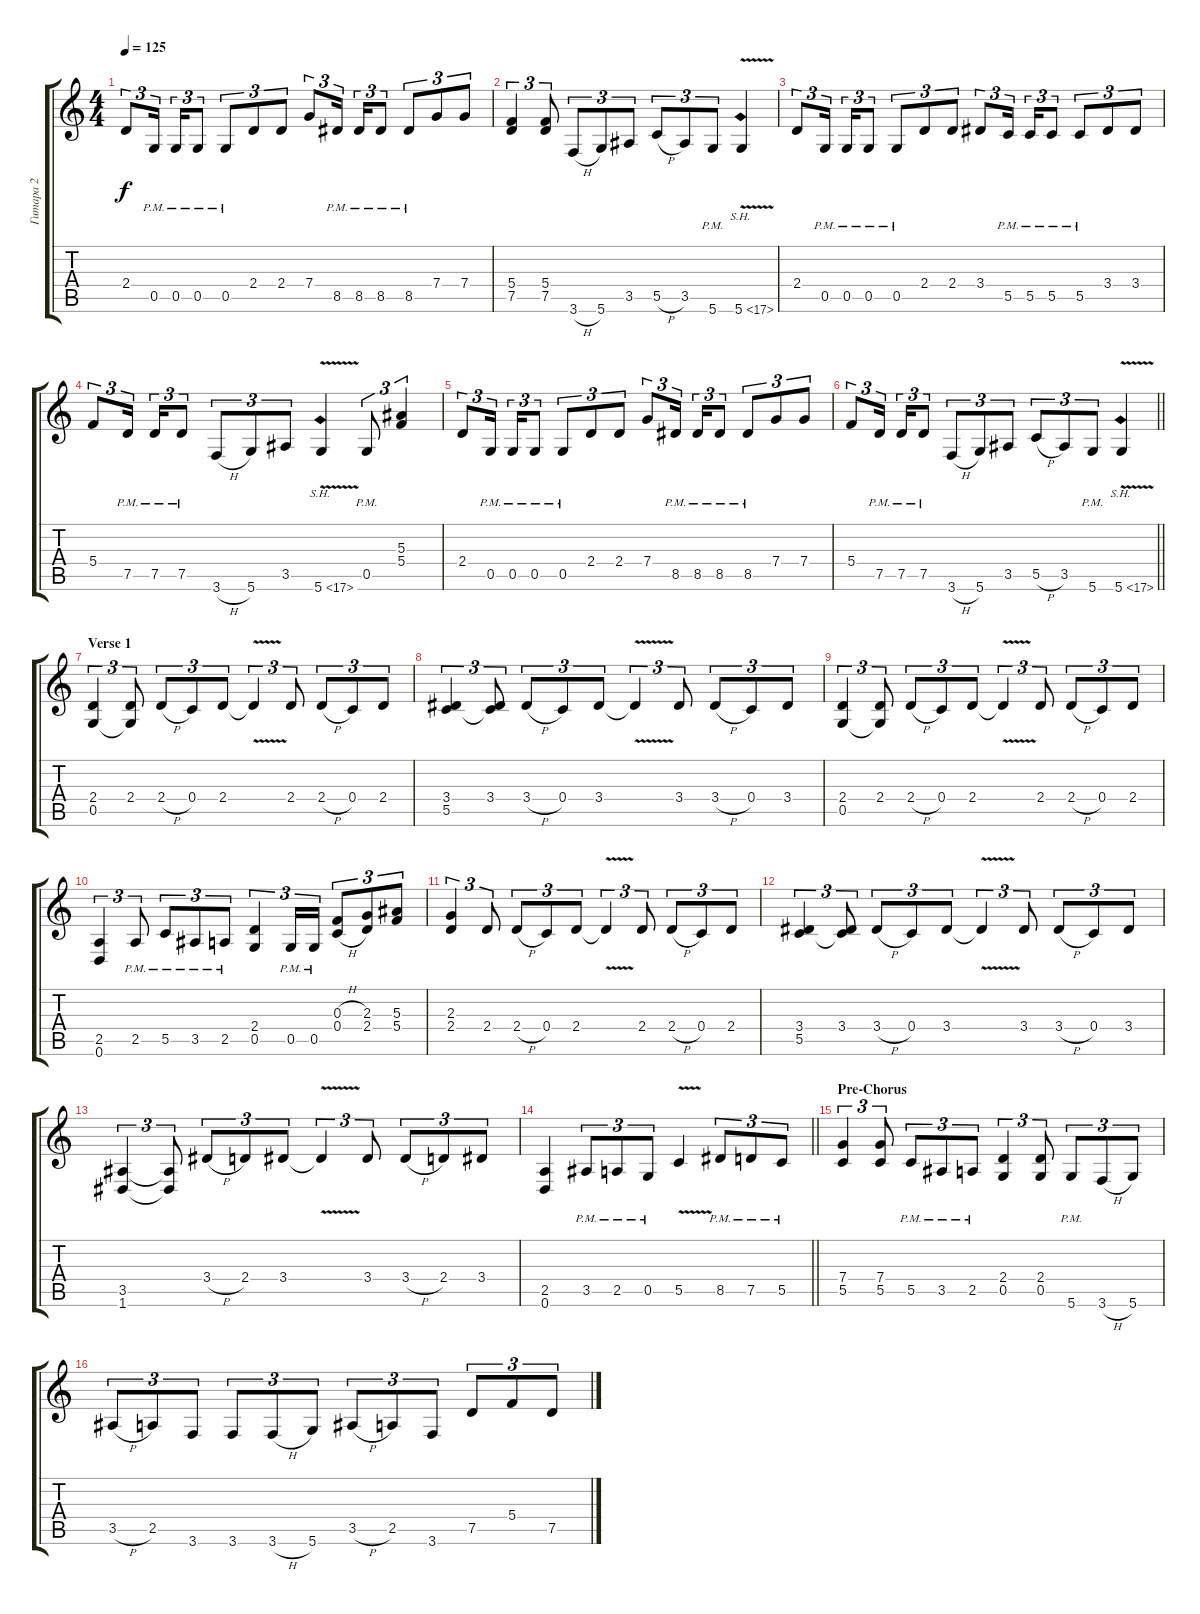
\track ("Гитара 2" "Гитара 2") {instrument distortionguitar}
\staff {score tabs}
\tuning (D4 A3 F3 C3 G2 D2) {hide}
\ts (4 4)
\tempo 125
\clef g2
\ks c
2.4.8{tu (3 2) dy f} 0.5{pm}.16{tu (3 2) beam splitsecondary} 0.5{pm}.16{tu (3 2)} 0.5{pm}.8{tu (3 2)} 0.5{pm}.8{tu (3 2)} 2.4.8{tu (3 2)} 2.4.8{tu (3 2)} 7.4.8{tu (3 2)} 8.5{pm}.16{tu (3 2) beam splitsecondary} 8.5{pm}.16{tu (3 2)} 8.5{pm}.8{tu (3 2)} 8.5{pm}.8{tu (3 2)} 7.4.8{tu (3 2)} 7.4.8{tu (3 2)} |
(5.4 7.5).4{tu (3 2)} (5.4 7.5).8{tu (3 2)} 3.6{h}.8{tu (3 2)} 5.6.8{tu (3 2)} 3.5.8{tu (3 2)} 5.5{h}.8{tu (3 2)} 3.5.8{tu (3 2)} 5.6{pm}.8{tu (3 2)} 5.6{sh 12 v}.4 |
2.4.8{tu (3 2)} 0.5{pm}.16{tu (3 2) beam splitsecondary} 0.5{pm}.16{tu (3 2)} 0.5{pm}.8{tu (3 2)} 0.5{pm}.8{tu (3 2)} 2.4.8{tu (3 2)} 2.4.8{tu (3 2)} 3.4.8{tu (3 2)} 5.5{pm}.16{tu (3 2) beam splitsecondary} 5.5{pm}.16{tu (3 2)} 5.5{pm}.8{tu (3 2)} 5.5{pm}.8{tu (3 2)} 3.4.8{tu (3 2)} 3.4.8{tu (3 2)} |
5.4.8{tu (3 2)} 7.5{pm}.16{tu (3 2) beam splitsecondary} 7.5{pm}.16{tu (3 2)} 7.5{pm}.8{tu (3 2)} 3.6{h}.8{tu (3 2)} 5.6.8{tu (3 2)} 3.5.8{tu (3 2)} 5.6{sh 12 v}.4 0.5{pm}.8{tu (3 2)} (5.3 5.4).4{tu (3 2)} |
2.4.8{tu (3 2)} 0.5{pm}.16{tu (3 2) beam splitsecondary} 0.5{pm}.16{tu (3 2)} 0.5{pm}.8{tu (3 2)} 0.5{pm}.8{tu (3 2)} 2.4.8{tu (3 2)} 2.4.8{tu (3 2)} 7.4.8{tu (3 2)} 8.5{pm}.16{tu (3 2) beam splitsecondary} 8.5{pm}.16{tu (3 2)} 8.5{pm}.8{tu (3 2)} 8.5{pm}.8{tu (3 2)} 7.4.8{tu (3 2)} 7.4.8{tu (3 2)} |
\barLineRight lightlight
5.4.8{tu (3 2)} 7.5{pm}.16{tu (3 2) beam splitsecondary} 7.5{pm}.16{tu (3 2)} 7.5{pm}.8{tu (3 2)} 3.6{h}.8{tu (3 2)} 5.6.8{tu (3 2)} 3.5.8{tu (3 2)} 5.5{h}.8{tu (3 2)} 3.5.8{tu (3 2)} 5.6{pm}.8{tu (3 2)} 5.6{sh 12 v}.4 |
\section ("" "Verse 1")
(2.4 0.5).4{tu (3 2)} (2.4 0.5{t}).8{tu (3 2)} 2.4{h}.8{tu (3 2)} 0.4.8{tu (3 2)} 2.4.8{tu (3 2)} 2.4{v t}.4{tu (3 2)} 2.4.8{tu (3 2)} 2.4{h}.8{tu (3 2)} 0.4.8{tu (3 2)} 2.4.8{tu (3 2)} |
(3.4 5.5).4{tu (3 2)} (3.4 5.5{t}).8{tu (3 2)} 3.4{h}.8{tu (3 2)} 0.4.8{tu (3 2)} 3.4.8{tu (3 2)} 3.4{v t}.4{tu (3 2)} 3.4.8{tu (3 2)} 3.4{h}.8{tu (3 2)} 0.4.8{tu (3 2)} 3.4.8{tu (3 2)} |
(2.4 0.5).4{tu (3 2)} (2.4 0.5{t}).8{tu (3 2)} 2.4{h}.8{tu (3 2)} 0.4.8{tu (3 2)} 2.4.8{tu (3 2)} 2.4{v t}.4{tu (3 2)} 2.4.8{tu (3 2)} 2.4{h}.8{tu (3 2)} 0.4.8{tu (3 2)} 2.4.8{tu (3 2)} |
(2.5 0.6).4{tu (3 2)} 2.5{pm}.8{tu (3 2)} 5.5{pm}.8{tu (3 2)} 3.5{pm}.8{tu (3 2)} 2.5{pm}.8{tu (3 2)} (2.4 0.5).4{tu (3 2)} 0.5{pm}.16{tu (3 2)} 0.5{pm}.16{tu (3 2)} (0.3{h} 0.4{h}).8{tu (3 2)} (2.3 2.4).8{tu (3 2)} (5.3 5.4).8{tu (3 2)} |
(2.3 2.4).4{tu (3 2)} 2.4.8{tu (3 2)} 2.4{h}.8{tu (3 2)} 0.4.8{tu (3 2)} 2.4.8{tu (3 2)} 2.4{v t}.4{tu (3 2)} 2.4.8{tu (3 2)} 2.4{h}.8{tu (3 2)} 0.4.8{tu (3 2)} 2.4.8{tu (3 2)} |
(3.4 5.5).4{tu (3 2)} (3.4 5.5{t}).8{tu (3 2)} 3.4{h}.8{tu (3 2)} 0.4.8{tu (3 2)} 3.4.8{tu (3 2)} 3.4{v t}.4{tu (3 2)} 3.4.8{tu (3 2)} 3.4{h}.8{tu (3 2)} 0.4.8{tu (3 2)} 3.4.8{tu (3 2)} |
(3.5 1.6).4{tu (3 2)} (3.5{t} 1.6{t}).8{tu (3 2)} 3.4{h}.8{tu (3 2)} 2.4.8{tu (3 2)} 3.4.8{tu (3 2)} 3.4{v t}.4{tu (3 2)} 3.4.8{tu (3 2)} 3.4{h}.8{tu (3 2)} 2.4.8{tu (3 2)} 3.4.8{tu (3 2)} |
\barLineRight lightlight
(2.5 0.6).4 3.5{pm}.8{tu (3 2)} 2.5{pm}.8{tu (3 2)} 0.5{pm}.8{tu (3 2)} 5.5{v}.4 8.5{pm}.8{tu (3 2)} 7.5{pm}.8{tu (3 2)} 5.5{pm}.8{tu (3 2)} |
\section ("" "Pre-Chorus")
(7.4 5.5).4{tu (3 2)} (7.4 5.5).8{tu (3 2)} 5.5{pm}.8{tu (3 2)} 3.5{pm}.8{tu (3 2)} 2.5{pm}.8{tu (3 2)} (2.4 0.5).4{tu (3 2)} (2.4 0.5).8{tu (3 2)} 5.6{pm}.8{tu (3 2)} 3.6{h}.8{tu (3 2)} 5.6.8{tu (3 2)} |
3.5{h}.8{tu (3 2)} 2.5.8{tu (3 2)} 3.6.8{tu (3 2)} 3.6.8{tu (3 2)} 3.6{h}.8{tu (3 2)} 5.6.8{tu (3 2)} 3.5{h}.8{tu (3 2)} 2.5.8{tu (3 2)} 3.6.8{tu (3 2)} 7.5.8{tu (3 2)} 5.4.8{tu (3 2)} 7.5.8{tu (3 2)}
